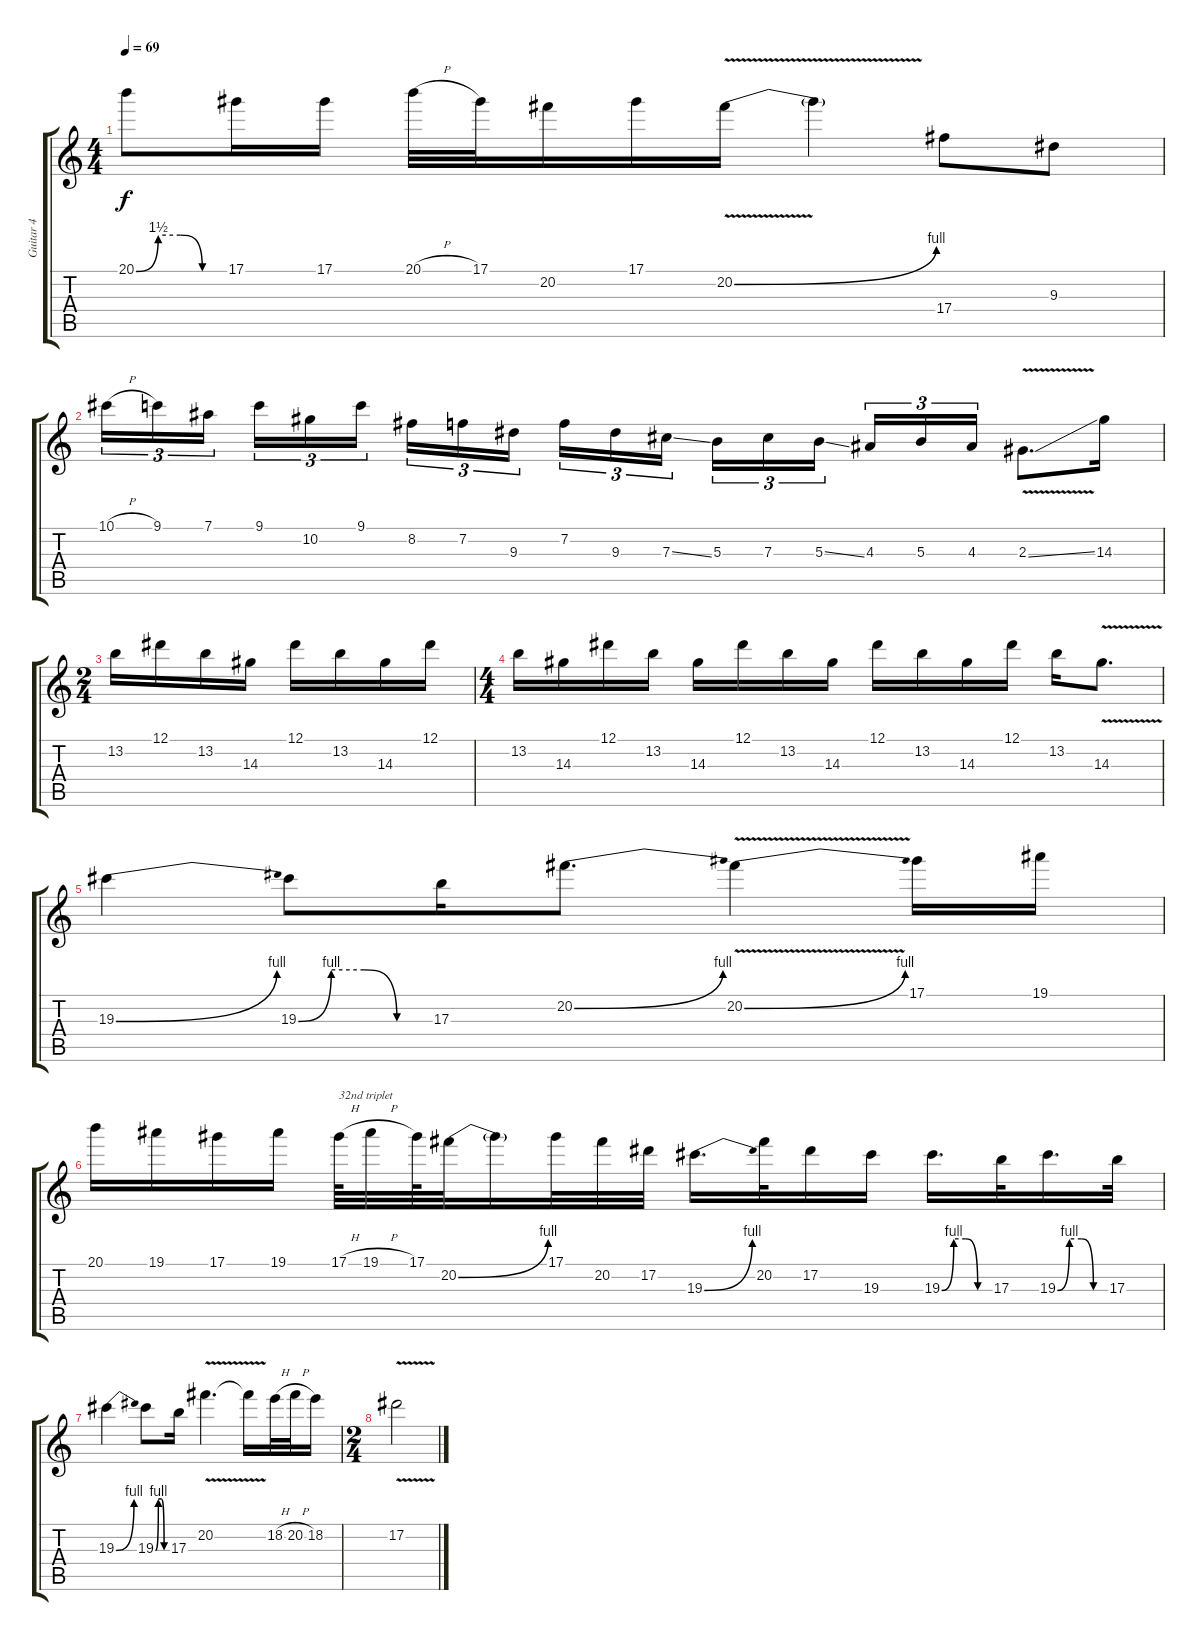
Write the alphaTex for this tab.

\track ("Guitar 4" "Guitar 4") {instrument overdrivenguitar}
\staff {score tabs}
\tuning (Eb4 Bb3 Gb3 Db3 Ab2 Eb2) {hide}
\ts (4 4)
\tempo 69
\clef g2
\ks c
20.1{be (custom 0 0 15 6 30 6 45 0 60 0)}.8{dy f} 17.1.16 17.1.16 20.1{h}.32 17.1.32 20.2.16 17.1.16 20.2{be (bend 0 0 60 4) v}.16 20.2{t}.4 17.4.8 9.3.8 |
10.1{h}.16{tu (3 2)} 9.1.16{tu (3 2)} 7.1.16{tu (3 2) beam splitsecondary} 9.1.16{tu (3 2)} 10.2.16{tu (3 2)} 9.1.16{tu (3 2)} 8.2.16{tu (3 2)} 7.2.16{tu (3 2)} 9.3.16{tu (3 2) beam splitsecondary} 7.2.16{tu (3 2)} 9.3.16{tu (3 2)} 7.3{ss}.16{tu (3 2)} 5.3.16{tu (3 2)} 7.3.16{tu (3 2)} 5.3{ss}.16{tu (3 2) beam splitsecondary} 4.3.16{tu (3 2)} 5.3.16{tu (3 2)} 4.3.16{tu (3 2)} 2.3{v ss}.8{d} 14.3.16 |
\ts (2 4)
13.2.16 12.1.16 13.2.16 14.3.16 12.1.16 13.2.16 14.3.16 12.1.16 |
\ts (4 4)
13.2.16 14.3.16 12.1.16 13.2.16 14.3.16 12.1.16 13.2.16 14.3.16 12.1.16 13.2.16 14.3.16 12.1.16 13.2.16 14.3{v}.8{d} |
19.3{be (bend 0 0 60 4)}.4 19.3{be (custom 0 0 15 4 30 4 45 0 60 0)}.8 17.3.16 20.2{be (bend 0 0 60 4)}.8{d} 20.2{be (bend 0 0 60 4) v}.4 17.1.16 19.1.16 |
20.1.16 19.1.16 17.1.16 19.1.16 17.1{h}.64{txt "32nd triplet"} 19.1{h}.32 17.1.64 20.2{be (bend 0 0 60 4)}.32 20.2{t}.16 17.1.32 20.2.32 17.2.32 19.3{be (bend 0 0 60 4)}.16{d} 20.2.32 17.2.16 19.3.16 19.3{be (custom 0 0 15 4 30 4 45 0 60 0)}.16{d} 17.3.32 19.3{be (custom 0 0 15 4 30 4 45 0 60 0)}.16{d} 17.3.32 |
19.3{be (bend 0 0 60 4)}.4 19.3{be (custom 0 0 15 4 30 4 45 0 60 0)}.8 17.3.16 20.2{v}.4{d} 20.2{t}.16 18.2{h}.32 20.2{h}.32 18.2.16 |
\ts (2 4)
17.2{v}.2
